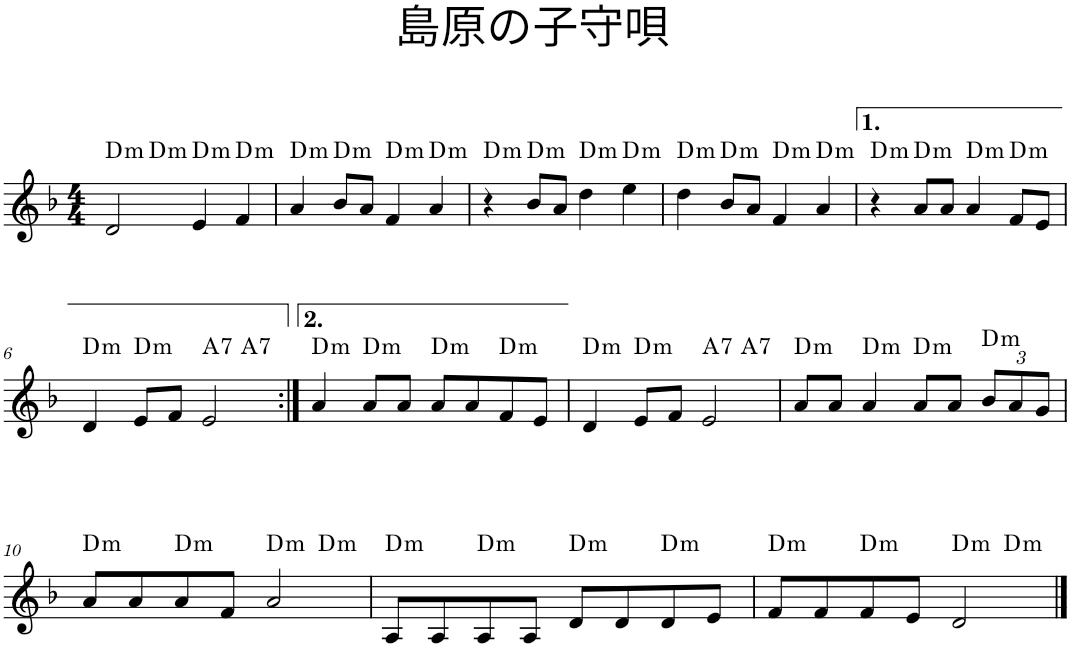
**kern	**harte
*part1	*part1
*staff1	*
*I"Piano	*
*I'Pno.	*
*clefG2	*
*k[b-]	*
*M4/4	*
=1	=1
!	!LO:H:kt=m
*^	*
2d/	4ryy	D:min
!	!	!LO:H:kt=m
.	2.ryy	D:min
!	!	!LO:H:kt=m
4e/	.	D:min
!	!	!LO:H:kt=m
4f/	.	D:min
=2	=2	=2
!	!	!LO:H:kt=m
*v	*v	*
4a/	D:min
!	!LO:H:kt=m
8b-/L	D:min
8a/J	.
!	!LO:H:kt=m
4f/	D:min
!	!LO:H:kt=m
4a/	D:min
=3	=3
!	!LO:H:kt=m
4r	D:min
!	!LO:H:kt=m
8b-/L	D:min
8a/J	.
!	!LO:H:kt=m
4dd\	D:min
!	!LO:H:kt=m
4ee\	D:min
=4	=4
!	!LO:H:kt=m
4dd\	D:min
!	!LO:H:kt=m
8b-/L	D:min
8a/J	.
!	!LO:H:kt=m
4f/	D:min
!	!LO:H:kt=m
4a/	D:min
=5	=5
!	!LO:H:kt=m
4r	D:min
!	!LO:H:kt=m
8a/L	D:min
8a/J	.
!	!LO:H:kt=m
4a/	D:min
!	!LO:H:kt=m
8f/L	D:min
8e/J	.
!!LO:LB:g=z
=6	=6
!	!LO:H:kt=m
*^	*
4d/	2.ryy	D:min
!	!	!LO:H:kt=m
8e/L	.	D:min
8f/J	.	.
!	!	!LO:H:kt=7
2e/	.	A:7
!	!	!LO:H:kt=7
.	4ryy	A:7
=7:|!	=7:|!	=7:|!
!	!	!LO:H:kt=m
*v	*v	*
4a/	D:min
!	!LO:H:kt=m
8a/L	D:min
8a/J	.
!	!LO:H:kt=m
8a/L	D:min
8a/	.
!	!LO:H:kt=m
8f/	D:min
8e/J	.
=8	=8
!	!LO:H:kt=m
*^	*
4d/	2.ryy	D:min
!	!	!LO:H:kt=m
8e/L	.	D:min
8f/J	.	.
!	!	!LO:H:kt=7
2e/	.	A:7
!	!	!LO:H:kt=7
.	4ryy	A:7
=9	=9	=9
!	!	!LO:H:kt=m
*v	*v	*
8a/L	D:min
8a/J	.
!	!LO:H:kt=m
4a/	D:min
!	!LO:H:kt=m
8a/L	D:min
8a/J	.
*Xbrackettup	*
!	!LO:H:kt=m
12b-/L	D:min
12a/	.
12g/J	.
!!LO:LB:g=z
=10	=10
!	!LO:H:kt=m
*^	*
8a/L	2.ryy	D:min
8a/	.	.
!	!	!LO:H:kt=m
8a/	.	D:min
8f/J	.	.
!	!	!LO:H:kt=m
2a/	.	D:min
!	!	!LO:H:kt=m
.	4ryy	D:min
=11	=11	=11
!	!	!LO:H:kt=m
*v	*v	*
8A/L	D:min
8A/	.
!	!LO:H:kt=m
8A/	D:min
8A/J	.
!	!LO:H:kt=m
8d/L	D:min
8d/	.
!	!LO:H:kt=m
8d/	D:min
8e/J	.
=12	=12
!	!LO:H:kt=m
*^	*
8f/L	2.ryy	D:min
8f/	.	.
!	!	!LO:H:kt=m
8f/	.	D:min
8e/J	.	.
!	!	!LO:H:kt=m
2d/	.	D:min
!	!	!LO:H:kt=m
.	4ryy	D:min
*v	*v	*
==	==
*-	*-
